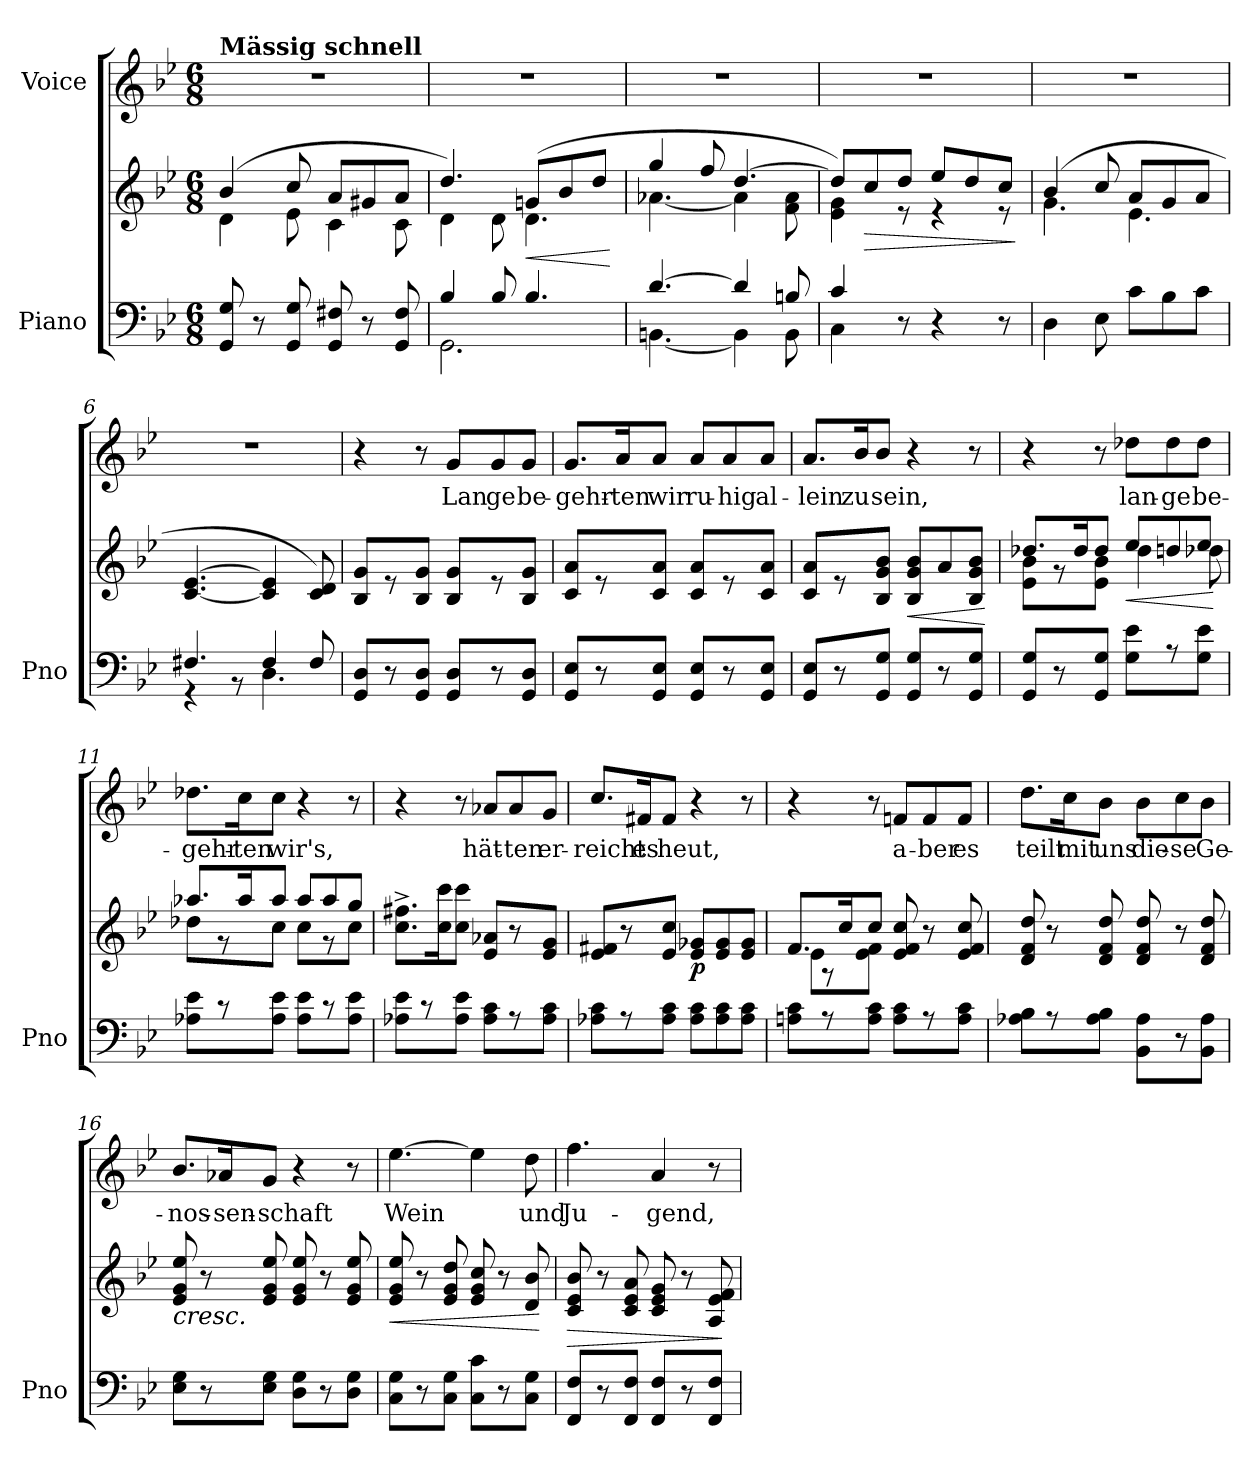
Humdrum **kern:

**kern	**kern	**dynam	**kern	**text
*part2	*part2	*part2	*part1	*part1
*staff3	*staff2	*staff2/3	*staff1	*staff1
*I"Piano	*	*	*I"Voice	*
*I'Pno	*	*	*	*
*clefF4	*clefG2	*	*clefG2	*
*k[b-e-]	*k[b-e-]	*	*k[b-e-]	*
*M6/8	*M6/8	*	*M6/8	*
=1	=1	=1	=1	=1
*	*^	*	*	*
!	!	!	!	!LO:TX:a:B:t=Mässig schnell	!
8GG/ 8G/	(4b-/	4d\	.	2.r	.
8r	.	.	.	.	.
8GG/ 8G/	8cc/	8e-\	.	.	.
8GG/ 8F#X/	8a/L	4c\	.	.	.
8r	8g#X/	.	.	.	.
8GG/ 8F#/	8a/J	8c\	.	.	.
=2	=2	=2	=2	=2	=2
*^	*	*	*	*	*
4B-/	2.GG\	4.dd/)	4d\	.	2.r	.
8B-/	.	.	8d\	.	.	.
!	!	!	!	!LO:HP:b	!	!
4.B-/	.	(8gn/L	4.d\	<	.	.
.	.	8b-/	.	.	.	.
.	.	8dd/J	.	.	.	.
*v	*v	*	*	*	*	*
*	*v	*v	*	*	*
.	.	[	.	.
=3	=3	=3	=3	=3
*^	*^	*	*	*
[4.d/	[4.BBn\	4gg/	[4.a-X\	.	2.r	.
.	.	8ff/	.	.	.	.
4d/]	4BB\]	[4.dd/	4a-\]	.	.	.
8Bn/	8BB\	.	8f\ 8a-\	.	.	.
=4	=4	=4	=4	=4	=4	=4
4c/	4C\	8dd/L])	4e-\ 4g\	.	2.r	.
!	!	!	!	!LO:HP:b	!	!
.	.	8cc/	.	>	.	.
8r	2ryy	8dd/J	8r	.	.	.
4r	.	8ee-/L	4r	.	.	.
.	.	8dd/	.	.	.	.
8r	.	8cc/J	8r	.	.	.
*v	*v	*	*	*	*	*
*	*v	*v	*	*	*
.	.	]	.	.
=5	=5	=5	=5	=5
*	*^	*	*	*
4D\	(4b-/	4.g\	.	2.r	.
8E-\	8cc/	.	.	.	.
8c\L	8a/L	4.e-\	.	.	.
8B-\	8g/	.	.	.	.
8c\J	8a/J	.	.	.	.
*	*v	*v	*	*	*
!!LO:LB:g=z
=6	=6	=6	=6	=6
*^	*	*	*	*
4.F#X/	4r	[4.c/ [4.e-/	.	2.r	.
.	8r	.	.	.	.
4F#/	4.D\	4c/] 4e-/]	.	.	.
8F#/	.	8c/ 8d/)	.	.	.
*v	*v	*	*	*	*
=7	=7	=7	=7	=7
8GG/ 8D/L	8B-/ 8g/L	.	4r	.
8r	8r	.	.	.
8GG/ 8D/J	8B-/ 8g/J	.	8r	.
!	!	!	!	!LO:LY:b
8GG/ 8D/L	8B-/ 8g/L	.	8g/L	Lan
!	!	!	!	!LO:LY:b
8r	8r	.	8g/	-ge
!	!	!	!	!LO:LY:b
8GG/ 8D/J	8B-/ 8g/J	.	8g/J	be-
=8	=8	=8	=8	=8
!	!	!	!	!LO:LY:b
8GG/ 8E-/L	8c/ 8a/L	.	8.g/L	-gehr-
8r	8r	.	.	.
!	!	!	!	!LO:LY:b
.	.	.	16a/K	-ten
!	!	!	!	!LO:LY:b
8GG/ 8E-/J	8c/ 8a/J	.	8a/J	wir
!	!	!	!	!LO:LY:b
8GG/ 8E-/L	8c/ 8a/L	.	8a/L	ru-
!	!	!	!	!LO:LY:b
8r	8r	.	8a/	-hig
!	!	!	!	!LO:LY:b
8GG/ 8E-/J	8c/ 8a/J	.	8a/J	al-
=9	=9	=9	=9	=9
!	!	!	!	!LO:LY:b
8GG/ 8E-/L	8c/ 8a/L	.	8.a/L	-lein
8r	8r	.	.	.
!	!	!	!	!LO:LY:b
.	.	.	16b-/K	zu
!	!	!	!	!LO:LY:b
8GG/ 8G/J	8B-/ 8g/ 8b-/J	.	8b-/J	sein,
!	!	!LO:HP:b	!	!
8GG/ 8G/L	8B-/ 8g/ 8b-/L	<	4r	.
8r	8a/	.	.	.
8GG/ 8G/J	8B-/ 8g/ 8b-/J	.	8r	.
.	.	[	.	.
!!LO:LB:g=z
=10	=10	=10	=10	=10
*	*^	*	*	*
8GG/ 8G/L	8.dd-X/L	8e-\ 8b-\L	.	4r	.
8r	.	8r	.	.	.
.	16dd-/K	.	.	.	.
8GG/ 8G/J	8dd-/J	8e-\ 8b-\J	.	8r	.
!	!	!	!LO:HP:b	!	!LO:LY:b
8G\ 8e-\L	8ee-/L	4dd-\	<	8dd-X\L	lan-
!	!	!	!	!	!LO:LY:b
8r	8ddn/	.	.	8dd-\	-ge
!	!	!	!	!	!LO:LY:b
8G\ 8e-\J	8ee-/J	8dd-X\	.	8dd-\J	be-
*	*v	*v	*	*	*
.	.	[	.	.
=11	=11	=11	=11	=11
*	*^	*	*	*
!	!	!	!	!	!LO:LY:b
8A-X\ 8e-\L	8.aa-X/L	8dd-X\L	.	8.dd-X\L	-gehr-
8r	.	8r	.	.	.
!	!	!	!	!	!LO:LY:b
.	16aa-/K	.	.	16cc\K	-ten
!	!	!	!	!	!LO:LY:b
8A-\ 8e-\J	8aa-/J	8cc\J	.	8cc\J	wir's,
8A-\ 8e-\L	8aa-/L	8cc\L	.	4r	.
8r	8aa-/	8r	.	.	.
8A-\ 8e-\J	8gg/J	8cc\J	.	8r	.
*	*v	*v	*	*	*
=12	=12	=12	=12	=12
8A-X\ 8e-\L	8.cc\^ 8.ff#X\^L	.	4r	.
8r	.	.	.	.
.	16cc\ 16ccc\K	.	.	.
8A-\ 8e-\J	8cc\ 8ccc\J	.	8r	.
!	!	!	!	!LO:LY:b
8A-\ 8c\L	8e-/ 8a-X/L	.	8a-X/L	hät-
!	!	!	!	!LO:LY:b
8r	8r	.	8a-/	-ten
!	!	!	!	!LO:LY:b
8A-\ 8c\J	8e-/ 8g/J	.	8g/J	er-
=13	=13	=13	=13	=13
!	!	!	!	!LO:LY:b
8A-X\ 8c\L	8e-/ 8f#X/L	.	8.cc/L	-reicht
8r	8r	.	.	.
!	!	!	!	!LO:LY:b
.	.	.	16f#X/K	es
!	!	!	!	!LO:LY:b
8A-\ 8c\J	8e-/ 8cc/J	.	8f#/J	heut,
!	!	!LO:DY:b	!	!
8A-\ 8c\L	8e-/ 8g-X/L	p	4r	.
8A-\ 8c\	8e-/ 8g-/	.	.	.
8A-\ 8c\J	8e-/ 8g-/J	.	8r	.
!!LO:LB:g=z
=14	=14	=14	=14	=14
*	*^	*	*	*
8An\ 8c\L	8.f/L	8e-\L	.	4r	.
8r	.	8r	.	.	.
.	16cc/K	.	.	.	.
8A\ 8c\J	8cc/J	8e-\ 8f\J	.	8r	.
!	!	!	!	!	!LO:LY:b
8A\ 8c\L	8e-/ 8f/ 8cc/	4.ryy	.	8fn/L	a-
!	!	!	!	!	!LO:LY:b
8r	8r	.	.	8f/	-ber
!	!	!	!	!	!LO:LY:b
8A\ 8c\J	8e-/ 8f/ 8cc/	.	.	8f/J	es
*	*v	*v	*	*	*
=15	=15	=15	=15	=15
!	!	!	!	!LO:LY:b
8A-X\ 8B-\L	8d/ 8f/ 8dd/	.	8.dd\L	teilt
8r	8r	.	.	.
!	!	!	!	!LO:LY:b
.	.	.	16cc\K	mit
!	!	!	!	!LO:LY:b
8A-\ 8B-\J	8d/ 8f/ 8dd/	.	8b-\J	uns
!	!	!	!	!LO:LY:b
8BB-\ 8A-\L	8d/ 8f/ 8dd/	.	8b-\L	die-
!	!	!	!	!LO:LY:b
8r	8r	.	8cc\	-se
!	!	!	!	!LO:LY:b
8BB-\ 8A-\J	8d/ 8f/ 8dd/	.	8b-\J	Ge-
=16	=16	=16	=16	=16
!	!LO:TX:b:i:t=cresc.	!	!	!
!	!	!	!	!LO:LY:b
8E-\ 8G\L	8e-/ 8g/ 8ee-/	.	8.b-/L	-nos-
8r	8r	.	.	.
!	!	!	!	!LO:LY:b
.	.	.	16a-X/K	-sen-
!	!	!	!	!LO:LY:b
8E-\ 8G\J	8e-/ 8g/ 8ee-/	.	8g/J	-schaft
8D\ 8G\L	8e-/ 8g/ 8ee-/	.	4r	.
8r	8r	.	.	.
8D\ 8G\J	8e-/ 8g/ 8ee-/	.	8r	.
=17	=17	=17	=17	=17
!	!	!LO:HP:b	!	!LO:LY:b
8C\ 8G\L	8e-/ 8g/ 8ee-/	<	[4.ee-\	Wein
8r	8r	.	.	.
8C\ 8G\J	8e-/ 8g/ 8dd/	.	.	.
8C\ 8c\L	8e-/ 8g/ 8cc/	.	4ee-\]	.
8r	8r	.	.	.
!	!	!	!	!LO:LY:b
8C\ 8G\J	8d/ 8b-/	.	8dd\	und
.	.	[	.	.
!!LO:LB:g=z
=18	=18	=18	=18	=18
!	!	!LO:HP:b	!	!LO:LY:b
8FF/ 8F/L	8c/ 8e-/ 8b-/	>	4.ff\	Ju-
8r	8r	.	.	.
8FF/ 8F/J	8c/ 8e-/ 8a/	.	.	.
!	!	!	!	!LO:LY:b
8FF/ 8F/L	8c/ 8e-/ 8g/	.	4a/	-gend,
8r	8r	.	.	.
8FF/ 8F/J	8A/ 8e-/ 8f/	.	8r	.
.	.	]	.	.
=	=	=	=	=
*-	*-	*-	*-	*-
